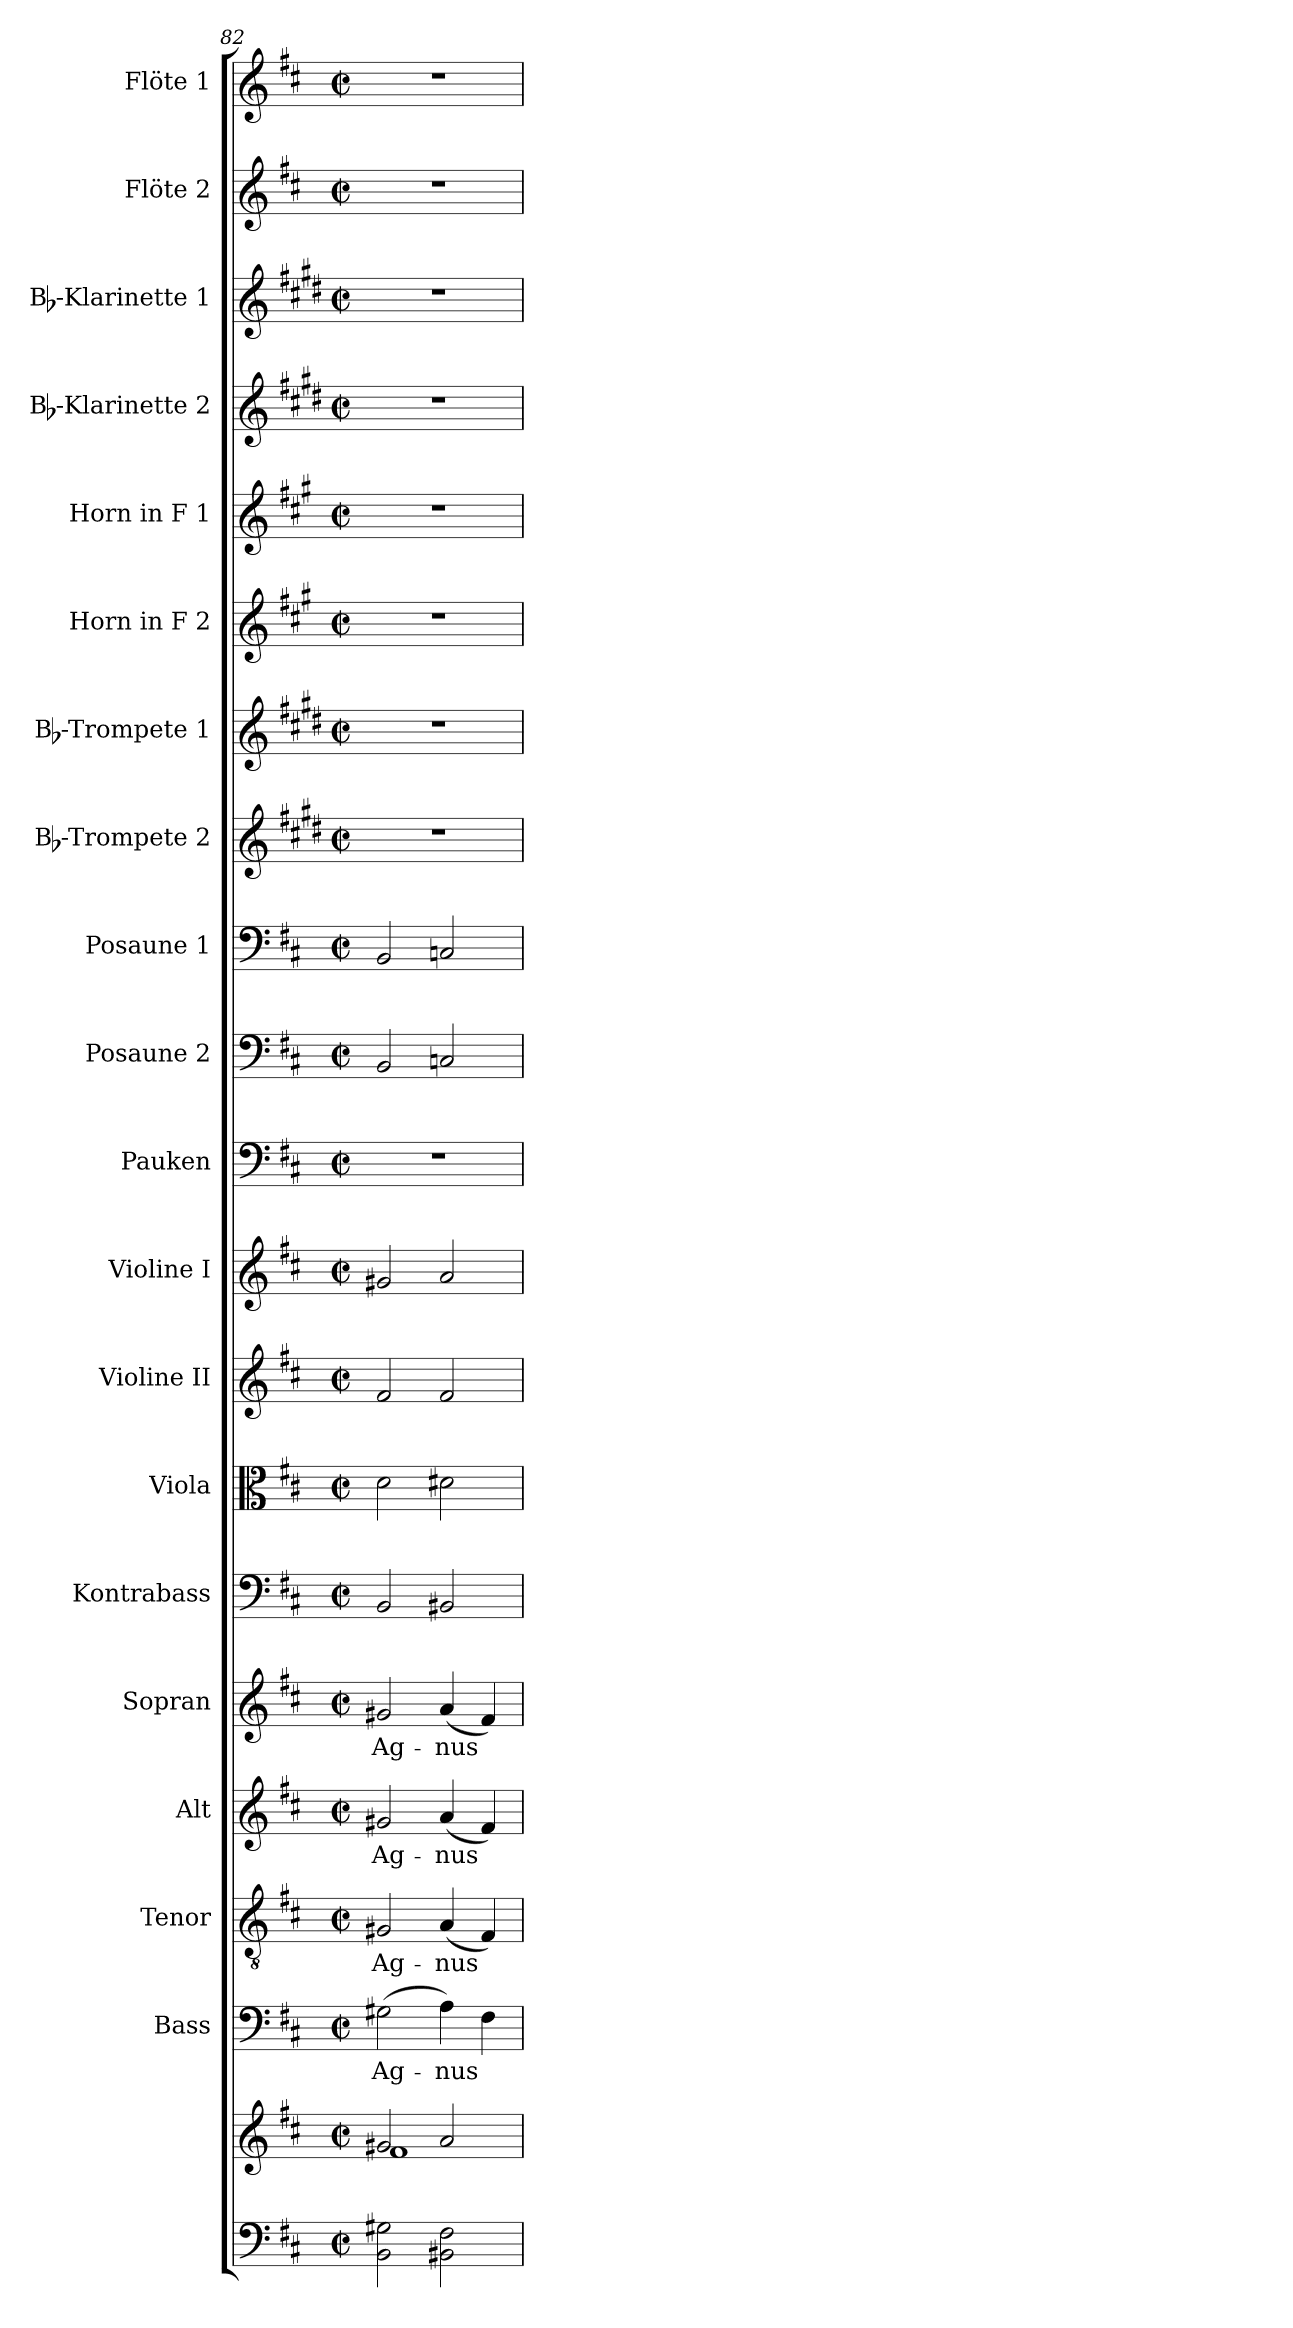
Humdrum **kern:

**kern	**kern	**kern	**text	**kern	**text	**kern	**text	**kern	**text	**kern	**kern	**kern	**kern	**kern	**kern	**kern	**kern	**kern	**kern	**kern	**kern	**kern	**kern	**kern
*part20	*part20	*part19	*part19	*part18	*part18	*part17	*part17	*part16	*part16	*part15	*part14	*part13	*part12	*part11	*part10	*part9	*part8	*part7	*part6	*part5	*part4	*part3	*part2	*part1
*staff21	*staff20	*staff19	*staff19	*staff18	*staff18	*staff17	*staff17	*staff16	*staff16	*staff15	*staff14	*staff13	*staff12	*staff11	*staff10	*staff9	*staff8	*staff7	*staff6	*staff5	*staff4	*staff3	*staff2	*staff1
*	*	*I"Bass	*	*I"Tenor	*	*I"Alt	*	*I"Sopran	*	*I"Kontrabass	*I"Viola	*I"Violine II	*I"Violine I	*I"Pauken	*I"Posaune 2	*I"Posaune 1	*I"Bb-Trompete 2	*I"Bb-Trompete 1	*I"Horn in F 2	*I"Horn in F 1	*I"Bb-Klarinette 2	*I"Bb-Klarinette 1	*I"Flöte 2	*I"Flöte 1
*	*	*I'B.	*	*I'T.	*	*I'A.	*	*I'S.	*	*I'Kb.	*I'Vla.	*I'Vl. II	*I'Vl. I	*I'Pk.	*I'Pos. 2	*I'Pos. 1	*I'Bb Trp. 2	*I'Bb Trp. 1	*	*	*I'Bb Kl. 2	*I'Bb Kl. 1	*I'Fl. 2	*I'Fl. 1
*clefF4	*clefG2	*clefF4	*	*clefGv2	*	*clefG2	*	*clefG2	*	*clefF4	*clefC3	*clefG2	*clefG2	*clefF4	*clefF4	*clefF4	*clefG2	*clefG2	*clefG2	*clefG2	*clefG2	*clefG2	*clefG2	*clefG2
*	*	*	*	*	*	*	*	*	*	*ITrd7c12	*	*	*	*	*	*	*ITrd1c2	*ITrd1c2	*ITrd4c7	*ITrd4c7	*ITrd1c2	*ITrd1c2	*	*
*k[f#c#]	*k[f#c#]	*k[f#c#]	*	*k[f#c#]	*	*k[f#c#]	*	*k[f#c#]	*	*k[f#c#]	*k[f#c#]	*k[f#c#]	*k[f#c#]	*k[f#c#]	*k[f#c#]	*k[f#c#]	*k[f#c#]	*k[f#c#]	*k[f#c#]	*k[f#c#]	*k[f#c#]	*k[f#c#]	*k[f#c#]	*k[f#c#]
*D:	*D:	*D:	*	*D:	*	*D:	*	*D:	*	*D:	*D:	*D:	*D:	*D:	*D:	*D:	*D:	*D:	*D:	*D:	*D:	*D:	*D:	*D:
*M2/2	*M2/2	*M2/2	*	*M2/2	*	*M2/2	*	*M2/2	*	*M2/2	*M2/2	*M2/2	*M2/2	*M2/2	*M2/2	*M2/2	*M2/2	*M2/2	*M2/2	*M2/2	*M2/2	*M2/2	*M2/2	*M2/2
*met(c|)	*met(c|)	*met(c|)	*	*met(c|)	*	*met(c|)	*	*met(c|)	*	*met(c|)	*met(c|)	*met(c|)	*met(c|)	*met(c|)	*met(c|)	*met(c|)	*met(c|)	*met(c|)	*met(c|)	*met(c|)	*met(c|)	*met(c|)	*met(c|)	*met(c|)
=82	=82	=82	=82	=82	=82	=82	=82	=82	=82	=82	=82	=82	=82	=82	=82	=82	=82	=82	=82	=82	=82	=82	=82	=82
*	*^	*	*	*	*	*	*	*	*	*	*	*	*	*	*	*	*	*	*	*	*	*	*	*
!	!	!	!	!LO:LY:b	!	!LO:LY:b	!	!LO:LY:b	!	!LO:LY:b	!	!	!	!	!	!	!	!	!	!	!	!	!	!	!
2BB\ 2G#X\	2g#X/	1f#	(>2G#X\	Ag-	2G#X/	Ag-	2g#X/	Ag-	2g#X/	Ag-	2BBB/	2d\	2f#/	2g#X/	1r	2BB/	2BB/	1r	1r	1r	1r	1r	1r	1r	1r
!	!	!	!	!LO:LY:b	!	!LO:LY:b	!	!LO:LY:b	!	!LO:LY:b	!	!	!	!	!	!	!	!	!	!	!	!	!	!	!
2BB#X\ 2F#\	2a/	.	4A\)	-nus	(<4A/	-nus	(<4a/	-nus	(<4a/	-nus	2BBB#X/	2d#X\	2f#/	2a/	.	2Cn/	2Cn/	.	.	.	.	.	.	.	.
.	.	.	4F#\	.	4F#/)	.	4f#/)	.	4f#/)	.	.	.	.	.	.	.	.	.	.	.	.	.	.	.	.
*	*v	*v	*	*	*	*	*	*	*	*	*	*	*	*	*	*	*	*	*	*	*	*	*	*	*
=	=	=	=	=	=	=	=	=	=	=	=	=	=	=	=	=	=	=	=	=	=	=	=	=
*-	*-	*-	*-	*-	*-	*-	*-	*-	*-	*-	*-	*-	*-	*-	*-	*-	*-	*-	*-	*-	*-	*-	*-	*-
